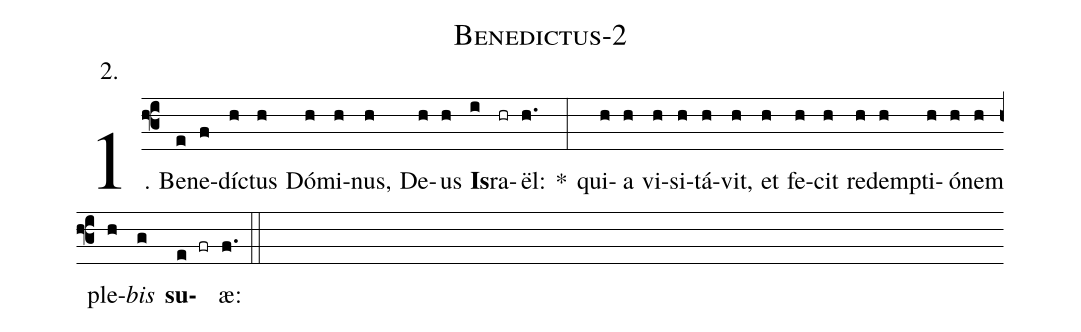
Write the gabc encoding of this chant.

name: Benedictus-2;
annotation: 2.;
%%
(f3)1. Be(e)ne(f)díc(h)tus(h) Dó(h)mi(h)nus,(h) De(h)us(h) <b>Is</b>(i)ra(hr)ël:(h.) *(:) qui(h)a(h) vi(h)si(h)tá(h)vit,(h) et(h) fe(h)cit(h) red(h)emp(h)ti(h)ó(h)nem(h) ple(h)<i>bis</i>(g) <b>su</b>(e fr)æ:(f.) (::)
